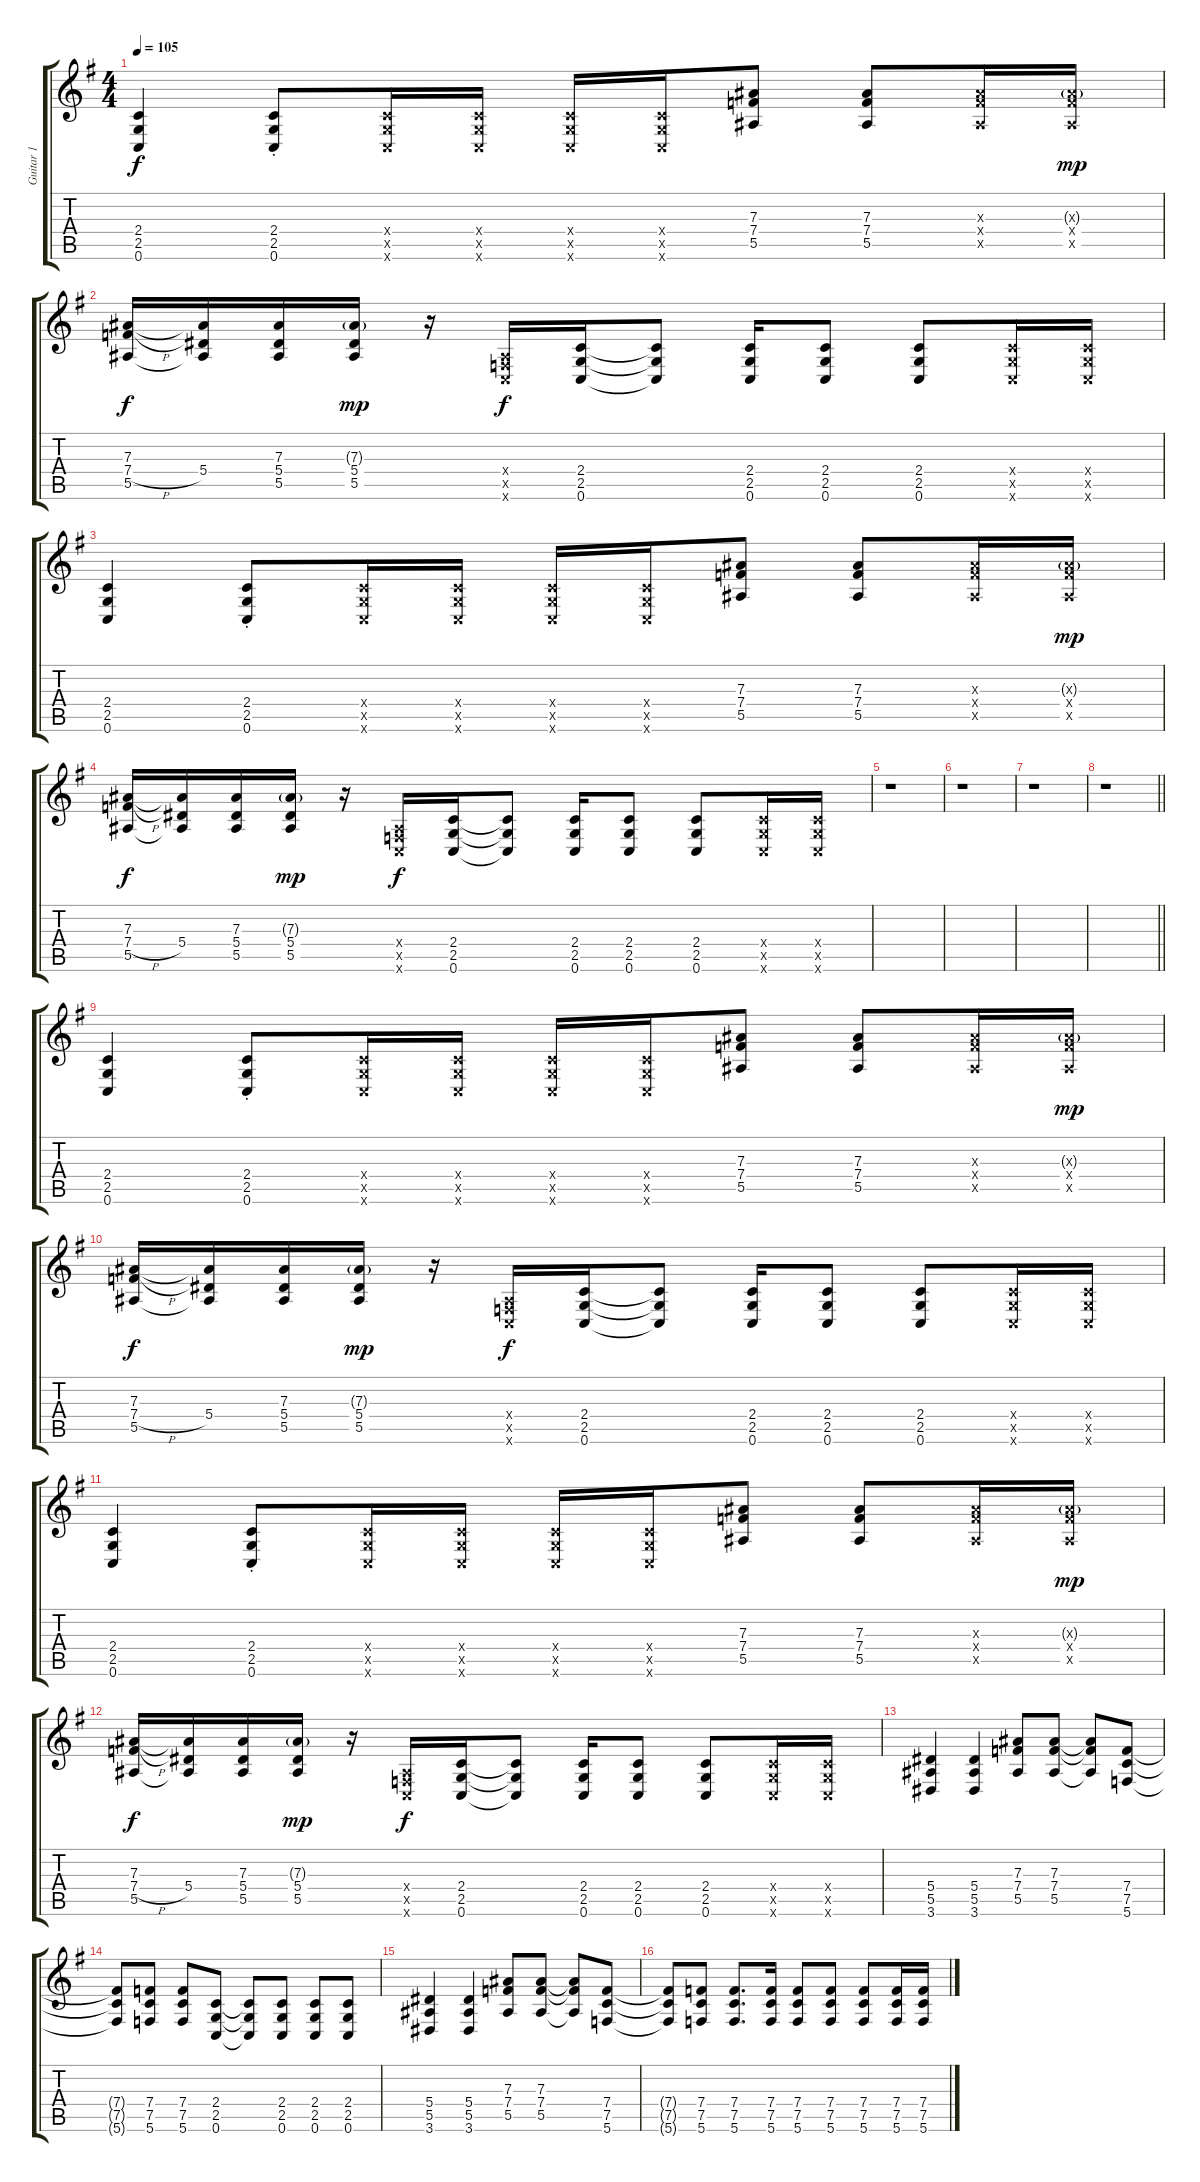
\track ("Guitar 1" "Guitar 1") {instrument distortionguitar}
\staff {score tabs}
\tuning (C4 G3 Eb3 Bb2 F2 C2) {hide}
\ts (4 4)
\tempo 105
\clef g2
\ks g
(2.4 2.5 0.6).4{dy f} (2.4{st} 2.5{st} 0.6{st}).8 (2.4{x} 2.5{x} 0.6{x}).16 (2.4{x} 2.5{x} 0.6{x}).16 (2.4{x} 2.5{x} 0.6{x}).16 (2.4{x} 2.5{x} 0.6{x}).16 (7.3 7.4 5.5).8 (7.3 7.4 5.5).8 (7.3{x} 7.4{x} 5.5{x}).16 (7.3{g x} 7.4{x} 5.5{x}).16{dy mp} |
(7.3 7.4{h} 5.5).16{dy f} (7.3{t} 5.4 5.5{t}).16 (7.3 5.4 5.5).16 (7.3{g} 5.4 5.5).16{dy mp} r.16 (0.4{x} 0.5{x} 0.6{x}).16{dy f} (2.4 2.5 0.6).16 (2.4{t} 2.5{t} 0.6{t}).8 (2.4 2.5 0.6).16 (2.4 2.5 0.6).8 (2.4 2.5 0.6).8 (2.4{x} 2.5{x} 0.6{x}).16 (2.4{x} 2.5{x} 0.6{x}).16 |
(2.4 2.5 0.6).4 (2.4{st} 2.5{st} 0.6{st}).8 (2.4{x} 2.5{x} 0.6{x}).16 (2.4{x} 2.5{x} 0.6{x}).16 (2.4{x} 2.5{x} 0.6{x}).16 (2.4{x} 2.5{x} 0.6{x}).16 (7.3 7.4 5.5).8 (7.3 7.4 5.5).8 (7.3{x} 7.4{x} 5.5{x}).16 (7.3{g x} 7.4{x} 5.5{x}).16{dy mp} |
(7.3 7.4{h} 5.5).16{dy f} (7.3{t} 5.4 5.5{t}).16 (7.3 5.4 5.5).16 (7.3{g} 5.4 5.5).16{dy mp} r.16 (0.4{x} 0.5{x} 0.6{x}).16{dy f} (2.4 2.5 0.6).16 (2.4{t} 2.5{t} 0.6{t}).8 (2.4 2.5 0.6).16 (2.4 2.5 0.6).8 (2.4 2.5 0.6).8 (2.4{x} 2.5{x} 0.6{x}).16 (2.4{x} 2.5{x} 0.6{x}).16 |
r.1 |
r.1 |
r.1 |
\barLineRight lightlight
r.1 |
(2.4 2.5 0.6).4 (2.4{st} 2.5{st} 0.6{st}).8 (2.4{x} 2.5{x} 0.6{x}).16 (2.4{x} 2.5{x} 0.6{x}).16 (2.4{x} 2.5{x} 0.6{x}).16 (2.4{x} 2.5{x} 0.6{x}).16 (7.3 7.4 5.5).8 (7.3 7.4 5.5).8 (7.3{x} 7.4{x} 5.5{x}).16 (7.3{g x} 7.4{x} 5.5{x}).16{dy mp} |
(7.3 7.4{h} 5.5).16{dy f} (7.3{t} 5.4 5.5{t}).16 (7.3 5.4 5.5).16 (7.3{g} 5.4 5.5).16{dy mp} r.16 (0.4{x} 0.5{x} 0.6{x}).16{dy f} (2.4 2.5 0.6).16 (2.4{t} 2.5{t} 0.6{t}).8 (2.4 2.5 0.6).16 (2.4 2.5 0.6).8 (2.4 2.5 0.6).8 (2.4{x} 2.5{x} 0.6{x}).16 (2.4{x} 2.5{x} 0.6{x}).16 |
(2.4 2.5 0.6).4 (2.4{st} 2.5{st} 0.6{st}).8 (2.4{x} 2.5{x} 0.6{x}).16 (2.4{x} 2.5{x} 0.6{x}).16 (2.4{x} 2.5{x} 0.6{x}).16 (2.4{x} 2.5{x} 0.6{x}).16 (7.3 7.4 5.5).8 (7.3 7.4 5.5).8 (7.3{x} 7.4{x} 5.5{x}).16 (7.3{g x} 7.4{x} 5.5{x}).16{dy mp} |
(7.3 7.4{h} 5.5).16{dy f} (7.3{t} 5.4 5.5{t}).16 (7.3 5.4 5.5).16 (7.3{g} 5.4 5.5).16{dy mp} r.16 (0.4{x} 0.5{x} 0.6{x}).16{dy f} (2.4 2.5 0.6).16 (2.4{t} 2.5{t} 0.6{t}).8 (2.4 2.5 0.6).16 (2.4 2.5 0.6).8 (2.4 2.5 0.6).8 (2.4{x} 2.5{x} 0.6{x}).16 (2.4{x} 2.5{x} 0.6{x}).16 |
(5.4 5.5 3.6).4 (5.4 5.5 3.6).4 (7.3 7.4 5.5).8 (7.3 7.4 5.5).8 (7.3{t} 7.4{t} 5.5{t}).8 (7.4 7.5 5.6).8 |
(7.4{t} 7.5{t} 5.6{t}).8 (7.4 7.5 5.6).8 (7.4 7.5 5.6).8 (2.4 2.5 0.6).8 (2.4{t} 2.5{t} 0.6{t}).8 (2.4 2.5 0.6).8 (2.4 2.5 0.6).8 (2.4 2.5 0.6).8 |
(5.4 5.5 3.6).4 (5.4 5.5 3.6).4 (7.3 7.4 5.5).8 (7.3 7.4 5.5).8 (7.3{t} 7.4{t} 5.5{t}).8 (7.4 7.5 5.6).8 |
(7.4{t} 7.5{t} 5.6{t}).8 (7.4 7.5 5.6).8 (7.4 7.5 5.6).8{d} (7.4 7.5 5.6).16 (7.4 7.5 5.6).8 (7.4 7.5 5.6).8 (7.4 7.5 5.6).8 (7.4 7.5 5.6).16 (7.4 7.5 5.6).16
